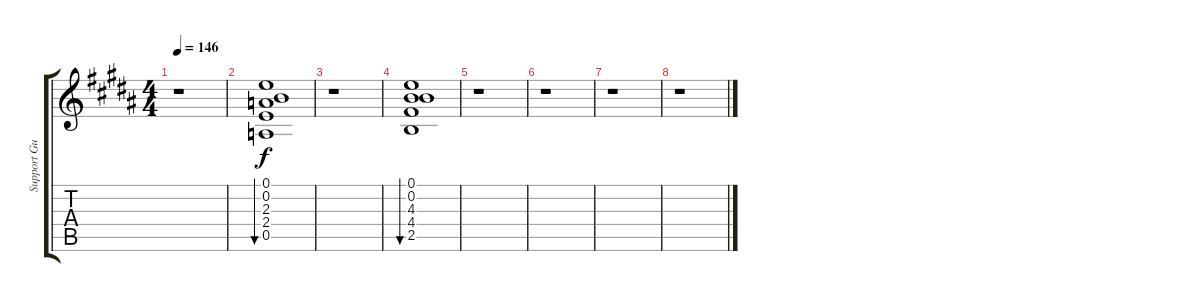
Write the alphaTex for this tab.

\track ("Support Guitar" "Support Gu") {instrument distortionguitar}
\staff {score tabs}
\tuning (E4 B3 G3 D3 A2 E2) {hide}
\ts (4 4)
\tempo 146
\clef g2
\ks b
r.1{dy f} |
(0.1 0.2 2.3 2.4 0.5).1{bu 240} |
r.1 |
(0.1 0.2 4.3 4.4 2.5).1{bu 240} |
r.1 |
r.1 |
r.1 |
r.1
